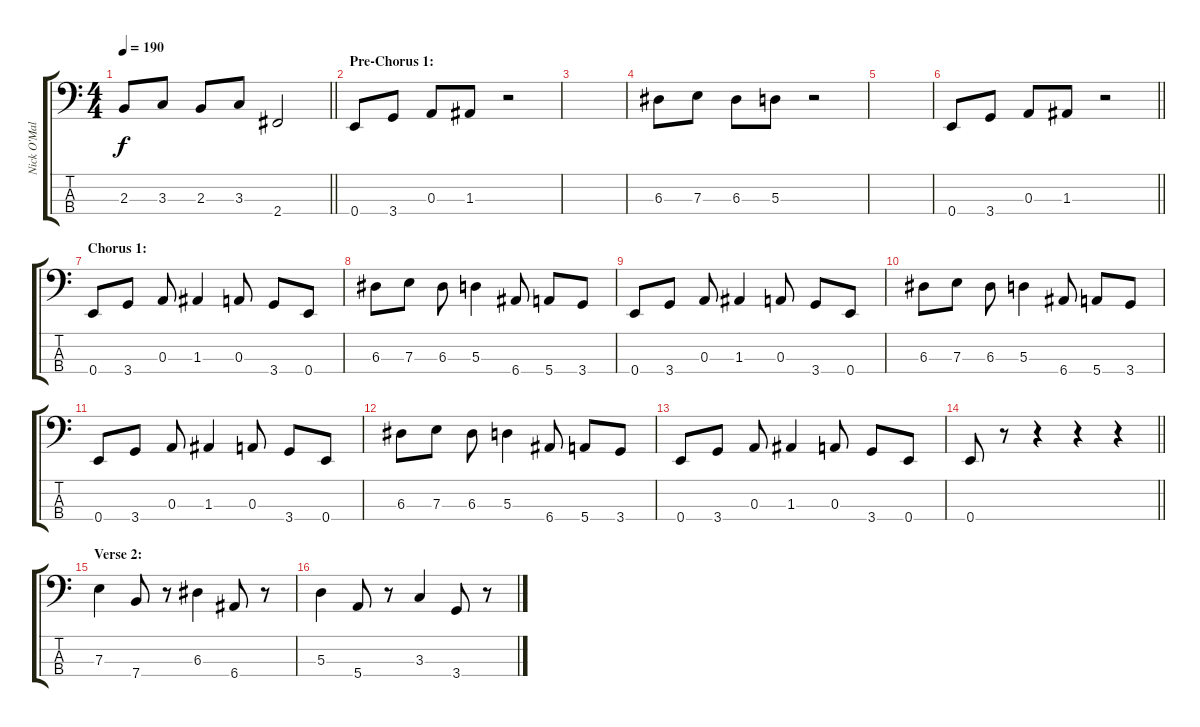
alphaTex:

\track ("Nick O'Malley (Bass)" "Nick O'Mal") {instrument distortionguitar}
\staff {score tabs}
\tuning (G2 D2 A1 E1) {hide}
\ts (4 4)
\tempo 190
\clef f4
\barLineRight lightlight
\ks c
2.3.8{dy f} 3.3.8 2.3.8 3.3.8 2.4.2 |
\section ("" "Pre-Chorus 1:")
0.4.8 3.4.8 0.3.8 1.3.8 r.2 |
|
6.3.8 7.3.8 6.3.8 5.3.8 r.2 |
|
\barLineRight lightlight
0.4.8 3.4.8 0.3.8 1.3.8 r.2 |
\section ("" "Chorus 1:")
0.4.8 3.4.8 0.3.8 1.3.4 0.3.8 3.4.8 0.4.8 |
6.3.8 7.3.8 6.3.8 5.3.4 6.4.8 5.4.8 3.4.8 |
0.4.8 3.4.8 0.3.8 1.3.4 0.3.8 3.4.8 0.4.8 |
6.3.8 7.3.8 6.3.8 5.3.4 6.4.8 5.4.8 3.4.8 |
0.4.8 3.4.8 0.3.8 1.3.4 0.3.8 3.4.8 0.4.8 |
6.3.8 7.3.8 6.3.8 5.3.4 6.4.8 5.4.8 3.4.8 |
0.4.8 3.4.8 0.3.8 1.3.4 0.3.8 3.4.8 0.4.8 |
\barLineRight lightlight
0.4.8 r.8 r.4 r.4 r.4 |
\section ("" "Verse 2:")
7.3.4 7.4.8 r.8 6.3.4 6.4.8 r.8 |
5.3.4 5.4.8 r.8 3.3.4 3.4.8 r.8
